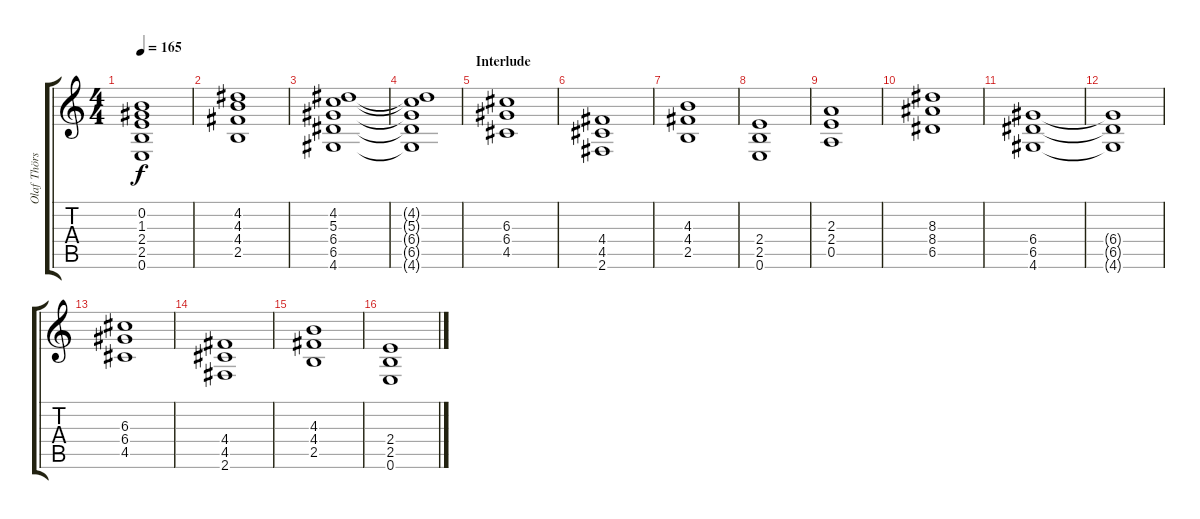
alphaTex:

\track ("Olaf Thörsen (Guitar)" "Olaf Thörs") {instrument distortionguitar}
\staff {score tabs}
\tuning (E4 B3 G3 D3 A2 E2) {hide}
\ts (4 4)
\tempo 165
\clef g2
\ks c
(0.2 1.3 2.4 2.5 0.6).1{dy f} |
(4.2 4.3 4.4 2.5).1 |
(4.2 5.3 6.4 6.5 4.6).1 |
(4.2{t} 5.3{t} 6.4{t} 6.5{t} 4.6{t}).1 |
\section ("" "Interlude")
(6.3 6.4 4.5).1 |
(4.4 4.5 2.6).1 |
(4.3 4.4 2.5).1 |
(2.4 2.5 0.6).1 |
(2.3 2.4 0.5).1 |
(8.3 8.4 6.5).1 |
(6.4 6.5 4.6).1 |
(6.4{t} 6.5{t} 4.6{t}).1 |
(6.3 6.4 4.5).1 |
(4.4 4.5 2.6).1 |
(4.3 4.4 2.5).1 |
(2.4 2.5 0.6).1
